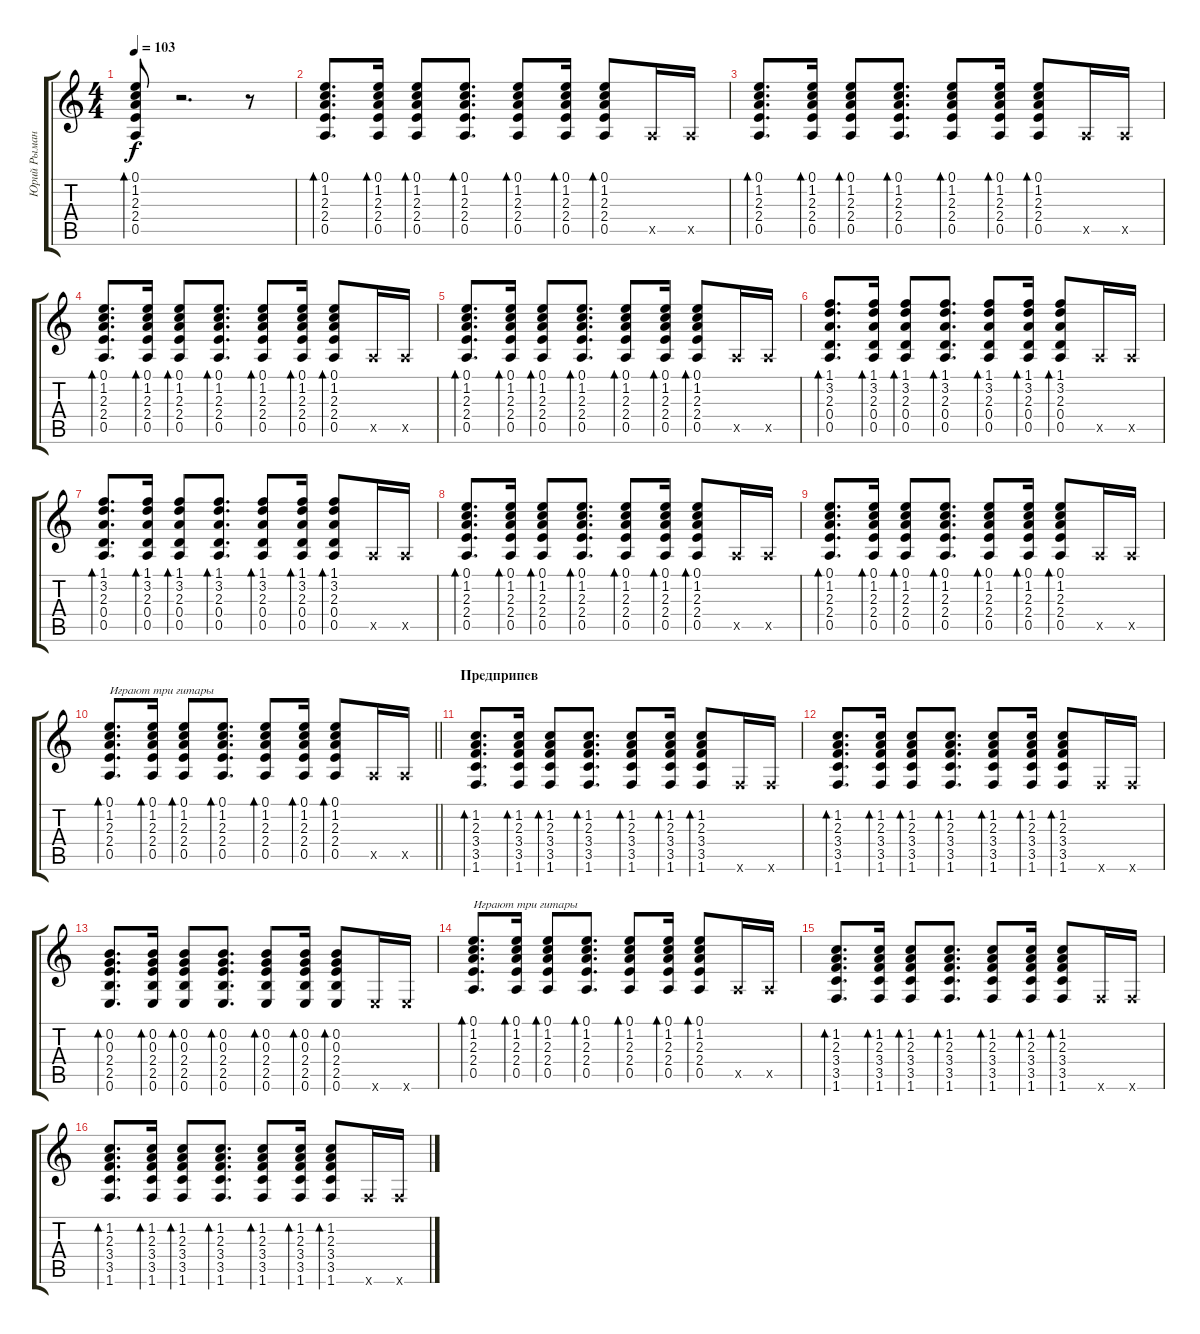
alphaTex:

\track ("Юрий Рыманов (гитара 2)" "Юрий Рыман") {instrument acousticguitarsteel}
\staff {score tabs}
\tuning (E4 B3 G3 D3 A2 E2) {hide}
\ts (4 4)
\tempo 103
\clef g2
\ks c
(0.1 1.2 2.3 2.4 0.5).8{bd 120 dy f} r.2{d} r.8 |
(0.1 1.2 2.3 2.4 0.5).8{d bd 120} (0.1 1.2 2.3 2.4 0.5).16{bd 120} (0.1 1.2 2.3 2.4 0.5).8{bd 120} (0.1 1.2 2.3 2.4 0.5).8{d bd 120} (0.1 1.2 2.3 2.4 0.5).8{bd 120} (0.1 1.2 2.3 2.4 0.5).16{bd 120} (0.1 1.2 2.3 2.4 0.5).8{bd 120} 0.5{x}.16 0.5{x}.16 |
(0.1 1.2 2.3 2.4 0.5).8{d bd 120} (0.1 1.2 2.3 2.4 0.5).16{bd 120} (0.1 1.2 2.3 2.4 0.5).8{bd 120} (0.1 1.2 2.3 2.4 0.5).8{d bd 120} (0.1 1.2 2.3 2.4 0.5).8{bd 120} (0.1 1.2 2.3 2.4 0.5).16{bd 120} (0.1 1.2 2.3 2.4 0.5).8{bd 120} 0.5{x}.16 0.5{x}.16 |
(0.1 1.2 2.3 2.4 0.5).8{d bd 120} (0.1 1.2 2.3 2.4 0.5).16{bd 120} (0.1 1.2 2.3 2.4 0.5).8{bd 120} (0.1 1.2 2.3 2.4 0.5).8{d bd 120} (0.1 1.2 2.3 2.4 0.5).8{bd 120} (0.1 1.2 2.3 2.4 0.5).16{bd 120} (0.1 1.2 2.3 2.4 0.5).8{bd 120} 0.5{x}.16 0.5{x}.16 |
(0.1 1.2 2.3 2.4 0.5).8{d bd 120} (0.1 1.2 2.3 2.4 0.5).16{bd 120} (0.1 1.2 2.3 2.4 0.5).8{bd 120} (0.1 1.2 2.3 2.4 0.5).8{d bd 120} (0.1 1.2 2.3 2.4 0.5).8{bd 120} (0.1 1.2 2.3 2.4 0.5).16{bd 120} (0.1 1.2 2.3 2.4 0.5).8{bd 120} 0.5{x}.16 0.5{x}.16 |
(1.1 3.2 2.3 0.4 0.5).8{d bd 120} (1.1 3.2 2.3 0.4 0.5).16{bd 120} (1.1 3.2 2.3 0.4 0.5).8{bd 120} (1.1 3.2 2.3 0.4 0.5).8{d bd 120} (1.1 3.2 2.3 0.4 0.5).8{bd 120} (1.1 3.2 2.3 0.4 0.5).16{bd 120} (1.1 3.2 2.3 0.4 0.5).8{bd 120} 0.5{x}.16 0.5{x}.16 |
(1.1 3.2 2.3 0.4 0.5).8{d bd 120} (1.1 3.2 2.3 0.4 0.5).16{bd 120} (1.1 3.2 2.3 0.4 0.5).8{bd 120} (1.1 3.2 2.3 0.4 0.5).8{d bd 120} (1.1 3.2 2.3 0.4 0.5).8{bd 120} (1.1 3.2 2.3 0.4 0.5).16{bd 120} (1.1 3.2 2.3 0.4 0.5).8{bd 120} 0.5{x}.16 0.5{x}.16 |
(0.1 1.2 2.3 2.4 0.5).8{d bd 120} (0.1 1.2 2.3 2.4 0.5).16{bd 120} (0.1 1.2 2.3 2.4 0.5).8{bd 120} (0.1 1.2 2.3 2.4 0.5).8{d bd 120} (0.1 1.2 2.3 2.4 0.5).8{bd 120} (0.1 1.2 2.3 2.4 0.5).16{bd 120} (0.1 1.2 2.3 2.4 0.5).8{bd 120} 0.5{x}.16 0.5{x}.16 |
(0.1 1.2 2.3 2.4 0.5).8{d bd 120} (0.1 1.2 2.3 2.4 0.5).16{bd 120} (0.1 1.2 2.3 2.4 0.5).8{bd 120} (0.1 1.2 2.3 2.4 0.5).8{d bd 120} (0.1 1.2 2.3 2.4 0.5).8{bd 120} (0.1 1.2 2.3 2.4 0.5).16{bd 120} (0.1 1.2 2.3 2.4 0.5).8{bd 120} 0.5{x}.16 0.5{x}.16 |
\barLineRight lightlight
(0.1 1.2 2.3 2.4 0.5).8{d bd 120 txt "Играют три гитары" volume 13} (0.1 1.2 2.3 2.4 0.5).16{bd 120} (0.1 1.2 2.3 2.4 0.5).8{bd 120} (0.1 1.2 2.3 2.4 0.5).8{d bd 120} (0.1 1.2 2.3 2.4 0.5).8{bd 120} (0.1 1.2 2.3 2.4 0.5).16{bd 120} (0.1 1.2 2.3 2.4 0.5).8{bd 120} 0.5{x}.16 0.5{x}.16 |
\section ("" "Предприпев")
(1.2 2.3 3.4 3.5 1.6).8{d bd 120 volume 8} (1.2 2.3 3.4 3.5 1.6).16{bd 120} (1.2 2.3 3.4 3.5 1.6).8{bd 120} (1.2 2.3 3.4 3.5 1.6).8{d bd 120} (1.2 2.3 3.4 3.5 1.6).8{bd 120} (1.2 2.3 3.4 3.5 1.6).16{bd 120} (1.2 2.3 3.4 3.5 1.6).8{bd 120} 1.6{x}.16 1.6{x}.16 |
(1.2 2.3 3.4 3.5 1.6).8{d bd 120} (1.2 2.3 3.4 3.5 1.6).16{bd 120} (1.2 2.3 3.4 3.5 1.6).8{bd 120} (1.2 2.3 3.4 3.5 1.6).8{d bd 120} (1.2 2.3 3.4 3.5 1.6).8{bd 120} (1.2 2.3 3.4 3.5 1.6).16{bd 120} (1.2 2.3 3.4 3.5 1.6).8{bd 120} 1.6{x}.16 1.6{x}.16 |
(0.2 0.3 2.4 2.5 0.6).8{d bd 120} (0.2 0.3 2.4 2.5 0.6).16{bd 120} (0.2 0.3 2.4 2.5 0.6).8{bd 120} (0.2 0.3 2.4 2.5 0.6).8{d bd 120} (0.2 0.3 2.4 2.5 0.6).8{bd 120} (0.2 0.3 2.4 2.5 0.6).16{bd 120} (0.2 0.3 2.4 2.5 0.6).8{bd 120} 0.6{x}.16 0.6{x}.16 |
(0.1 1.2 2.3 2.4 0.5).8{d bd 120 txt "Играют три гитары" volume 13} (0.1 1.2 2.3 2.4 0.5).16{bd 120} (0.1 1.2 2.3 2.4 0.5).8{bd 120} (0.1 1.2 2.3 2.4 0.5).8{d bd 120} (0.1 1.2 2.3 2.4 0.5).8{bd 120} (0.1 1.2 2.3 2.4 0.5).16{bd 120} (0.1 1.2 2.3 2.4 0.5).8{bd 120} 0.5{x}.16 0.5{x}.16 |
(1.2 2.3 3.4 3.5 1.6).8{d bd 120 volume 8} (1.2 2.3 3.4 3.5 1.6).16{bd 120} (1.2 2.3 3.4 3.5 1.6).8{bd 120} (1.2 2.3 3.4 3.5 1.6).8{d bd 120} (1.2 2.3 3.4 3.5 1.6).8{bd 120} (1.2 2.3 3.4 3.5 1.6).16{bd 120} (1.2 2.3 3.4 3.5 1.6).8{bd 120} 1.6{x}.16 1.6{x}.16 |
(1.2 2.3 3.4 3.5 1.6).8{d bd 120} (1.2 2.3 3.4 3.5 1.6).16{bd 120} (1.2 2.3 3.4 3.5 1.6).8{bd 120} (1.2 2.3 3.4 3.5 1.6).8{d bd 120} (1.2 2.3 3.4 3.5 1.6).8{bd 120} (1.2 2.3 3.4 3.5 1.6).16{bd 120} (1.2 2.3 3.4 3.5 1.6).8{bd 120} 1.6{x}.16 1.6{x}.16
